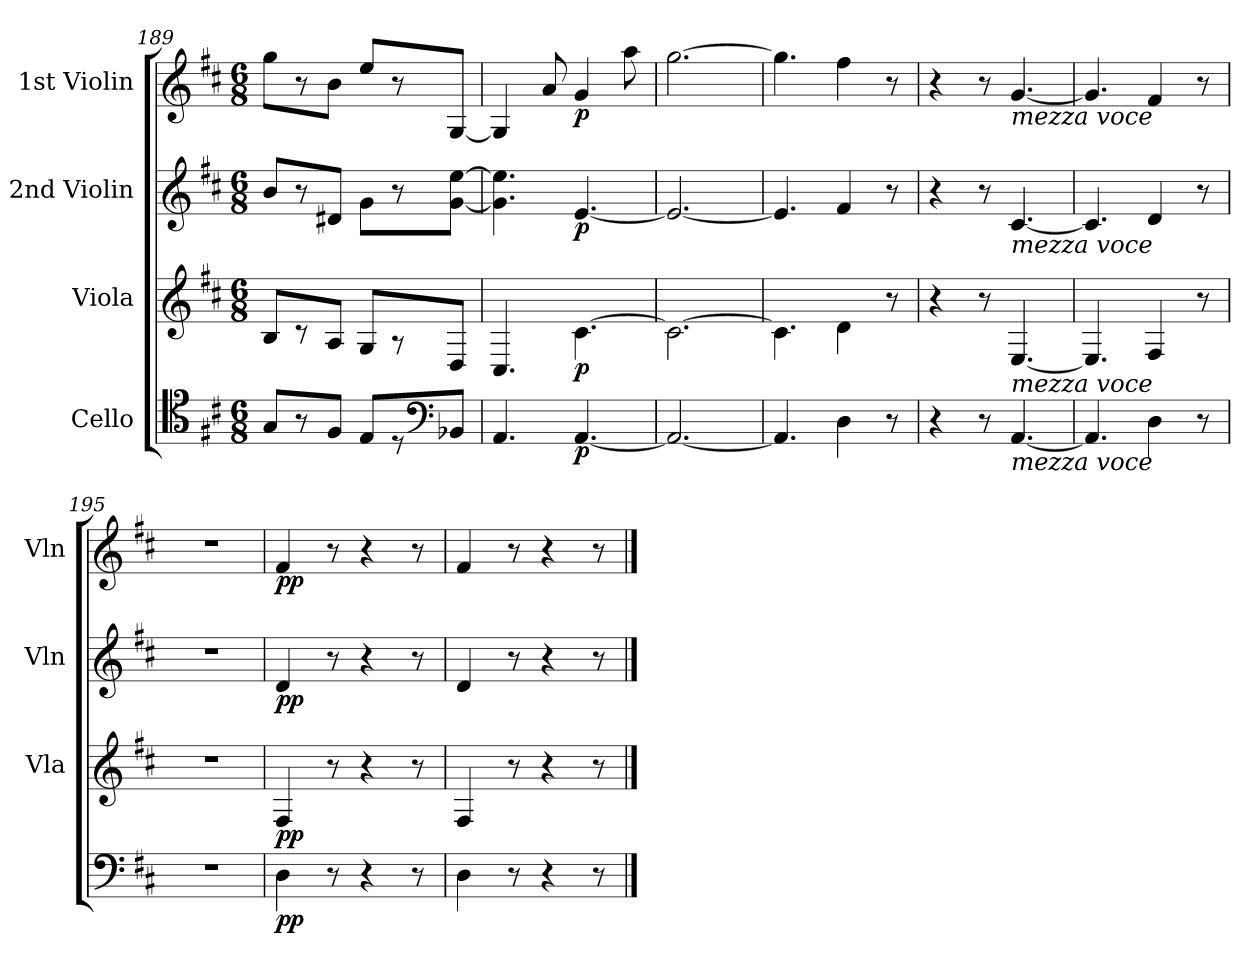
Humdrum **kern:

**kern	**dynam	**kern	**dynam	**kern	**dynam	**kern	**dynam
*part4	*part4	*part3	*part3	*part2	*part2	*part1	*part1
*staff4	*staff4	*staff3	*staff3	*staff2	*staff2	*staff1	*staff1
*I"Cello	*	*I"Viola	*	*I"2nd Violin	*	*I"1st Violin	*
*	*	*I'Vla	*	*I'Vln	*	*I'Vln	*
*clefC4	*	*clefG2	*	*clefG2	*	*clefG2	*
*k[f#c#]	*	*k[f#c#]	*	*k[f#c#]	*	*k[f#c#]	*
*D:	*	*D:	*	*D:	*	*D:	*
*M6/8	*	*M6/8	*	*M6/8	*	*M6/8	*
=189	=189	=189	=189	=189	=189	=189	=189
8G/L	.	8B/L	.	8b/L	.	8gg\L	.
8r	.	8r	.	8r	.	8r	.
8F#/J	.	8A/J	.	8d#X/J	.	8b\J	.
8E/L	.	8G/L	.	8g\L	.	8ee/L	.
8r	.	8r	.	8r	.	8r	.
*clefF4	*	*	*	*	*	*	*
8BB-X/J	.	8D/J	.	[8g\ [8ee\J	.	[8G/J	.
=190	=190	=190	=190	=190	=190	=190	=190
4.AA/	.	4.C#/	.	4.g\] 4.ee\]	.	4G/]	.
.	.	.	.	.	.	8a/	.
!	!LO:DY:b	!	!LO:DY:b	!	!LO:DY:b	!	!LO:DY:b
[4.AA/	p	[4.c#\	p	[4.e/	p	4g/	p
.	.	.	.	.	.	8aa\	.
=191	=191	=191	=191	=191	=191	=191	=191
2.AA/_	.	2.c#\_	.	2.e/_	.	[2.gg\	.
=192	=192	=192	=192	=192	=192	=192	=192
4.AA/]	.	4.c#\]	.	4.e/]	.	4.gg\]	.
4D\	.	4d\	.	4f#/	.	4ff#\	.
8r	.	8r	.	8r	.	8r	.
=193	=193	=193	=193	=193	=193	=193	=193
4r	.	4r	.	4r	.	4r	.
8r	.	8r	.	8r	.	8r	.
!	!	!	!	!	!	!LO:TX:b:i:t=mezza voce	!
!	!	!	!	!LO:TX:b:i:t=mezza voce	!	!	!
!	!	!LO:TX:b:i:t=mezza voce	!	!	!	!	!
!LO:TX:b:i:t=mezza voce	!	!	!	!	!	!	!
[4.AA/	.	[4.E/	.	[4.c#/	.	[4.g/	.
!!LO:LB:g=z
=194	=194	=194	=194	=194	=194	=194	=194
4.AA/]	.	4.E/]	.	4.c#/]	.	4.g/]	.
4D\	.	4F#/	.	4d/	.	4f#/	.
8r	.	8r	.	8r	.	8r	.
=195	=195	=195	=195	=195	=195	=195	=195
2.r	.	2.r	.	2.r	.	2.r	.
=196	=196	=196	=196	=196	=196	=196	=196
!	!LO:DY:b	!	!LO:DY:b	!	!LO:DY:b	!	!LO:DY:b
4D\	pp	4F#/	pp	4d/	pp	4f#/	pp
8r	.	8r	.	8r	.	8r	.
4r	.	4r	.	4r	.	4r	.
8r	.	8r	.	8r	.	8r	.
=197	=197	=197	=197	=197	=197	=197	=197
4D\	.	4F#/	.	4d/	.	4f#/	.
8r	.	8r	.	8r	.	8r	.
4r	.	4r	.	4r	.	4r	.
8r	.	8r	.	8r	.	8r	.
==	==	==	==	==	==	==	==
*-	*-	*-	*-	*-	*-	*-	*-
